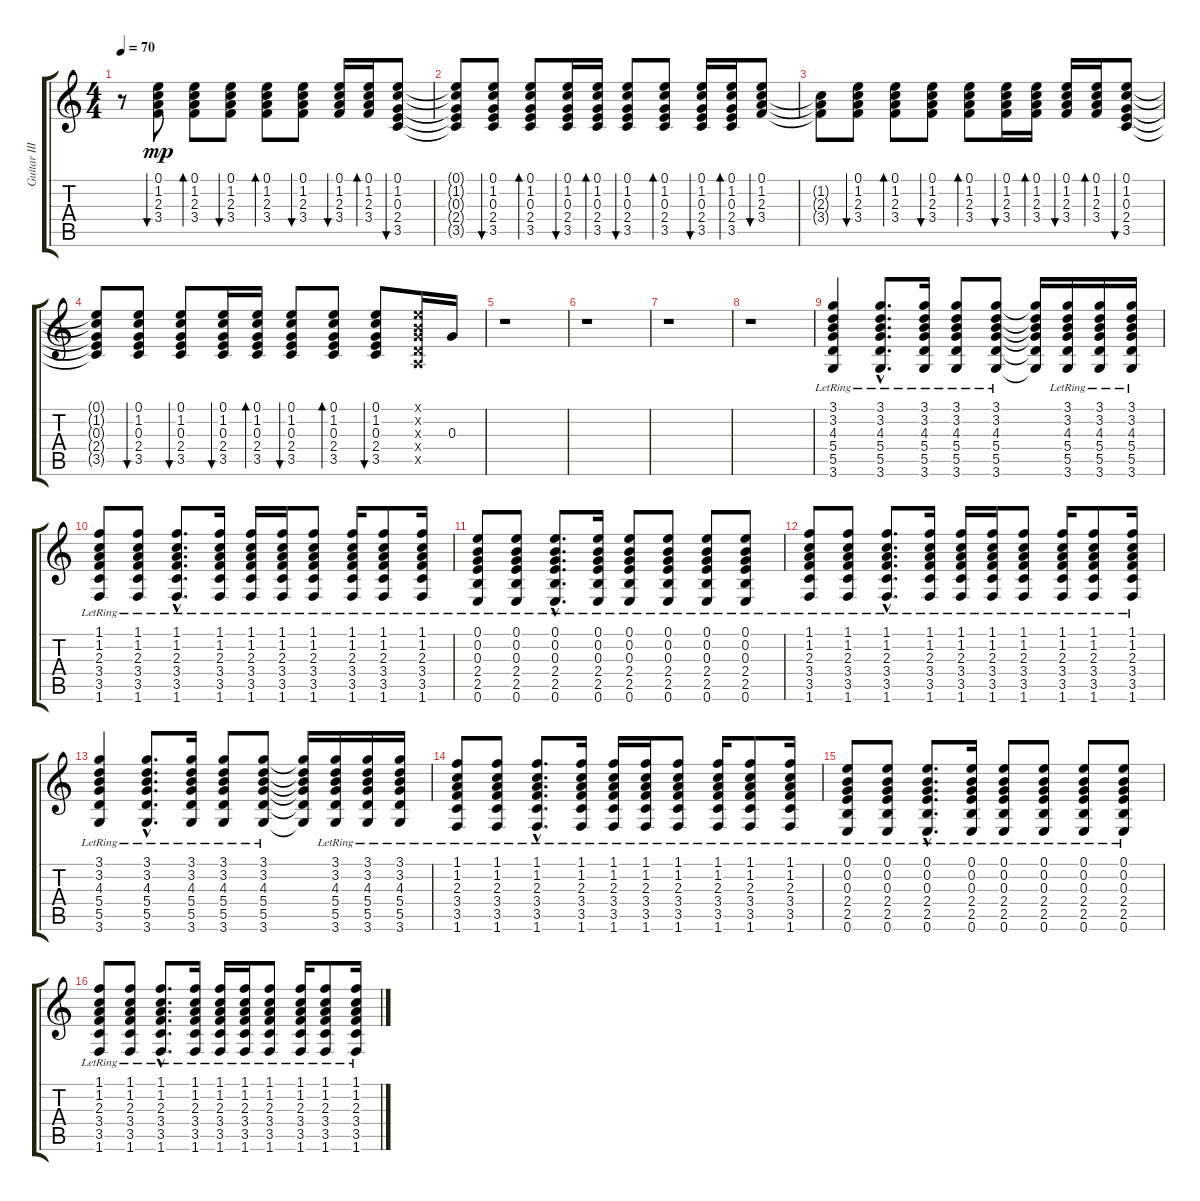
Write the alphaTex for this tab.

\track ("Guitar III (clean)" "Guitar III") {instrument electricguitarjazz}
\staff {score tabs}
\tuning (E4 B3 G3 D3 A2 E2) {hide}
\ts (4 4)
\tempo 70
\clef g2
\ks c
r.8{dy mp} (0.1 1.2 2.3 3.4).8{bu 30} (0.1 1.2 2.3 3.4).8{bd 30} (0.1 1.2 2.3 3.4).8{bu 30} (0.1 1.2 2.3 3.4).8{bd 30} (0.1 1.2 2.3 3.4).8{bu 30} (0.1 1.2 2.3 3.4).16{bu 30} (0.1 1.2 2.3 3.4).16{bd 30} (0.1 1.2 0.3 2.4 3.5).8{bu 30} |
(0.1{t} 1.2{t} 0.3{t} 2.4{t} 3.5{t}).8 (0.1 1.2 0.3 2.4 3.5).8{bu 30} (0.1 1.2 0.3 2.4 3.5).8{bd 30} (0.1 1.2 0.3 2.4 3.5).16{bu 30} (0.1 1.2 0.3 2.4 3.5).16{bd 30} (0.1 1.2 0.3 2.4 3.5).8{bu 30} (0.1 1.2 0.3 2.4 3.5).8{bd 30} (0.1 1.2 0.3 2.4 3.5).16{bu 30} (0.1 1.2 0.3 2.4 3.5).16{bd 30} (0.1 1.2 2.3 3.4).8{bu 30} |
(1.2{t} 2.3{t} 3.4{t}).8 (0.1 1.2 2.3 3.4).8{bu 30} (0.1 1.2 2.3 3.4).8{bd 30} (0.1 1.2 2.3 3.4).8{bu 60} (0.1 1.2 2.3 3.4).8{bd 30} (0.1 1.2 2.3 3.4).16{bu 30} (0.1 1.2 2.3 3.4).16{bd 30} (0.1 1.2 2.3 3.4).16{bu 30} (0.1 1.2 2.3 3.4).16{bd 30} (0.1 1.2 0.3 2.4 3.5).8{bu 30} |
(0.1{t} 1.2{t} 0.3{t} 2.4{t} 3.5{t}).8 (0.1 1.2 0.3 2.4 3.5).8{bu 30} (0.1 1.2 0.3 2.4 3.5).8{bu 30} (0.1 1.2 0.3 2.4 3.5).16{bu 30} (0.1 1.2 0.3 2.4 3.5).16{bd 30} (0.1 1.2 0.3 2.4 3.5).8{bu 30} (0.1 1.2 0.3 2.4 3.5).8{bd 30} (0.1 1.2 0.3 2.4 3.5).8{bu 30} (0.1{x} 0.2{x} 0.3{x} 0.4{x} 0.5{x}).16 0.3.16 |
r.1 |
r.1 |
r.1 |
r.1 |
(3.1{lr} 3.2{lr} 4.3{lr} 5.4{lr} 5.5{lr} 3.6{lr}).4 (3.1{hac lr} 3.2{hac lr} 4.3{hac lr} 5.4{hac lr} 5.5{hac lr} 3.6{hac lr}).8{d} (3.1{lr} 3.2{lr} 4.3{lr} 5.4{lr} 5.5{lr} 3.6{lr}).16 (3.1{lr} 3.2{lr} 4.3{lr} 5.4{lr} 5.5{lr} 3.6{lr}).8 (3.1{lr} 3.2{lr} 4.3{lr} 5.4{lr} 5.5{lr} 3.6{lr}).8 (3.1{t} 3.2{t} 4.3{t} 5.4{t} 5.5{t} 3.6{t}).16 (3.1{lr} 3.2{lr} 4.3{lr} 5.4{lr} 5.5{lr} 3.6{lr}).16 (3.1{lr} 3.2{lr} 4.3{lr} 5.4{lr} 5.5{lr} 3.6{lr}).16 (3.1{lr} 3.2{lr} 4.3{lr} 5.4{lr} 5.5{lr} 3.6{lr}).16 |
(1.1{lr} 1.2{lr} 2.3{lr} 3.4{lr} 3.5{lr} 1.6{lr}).8 (1.1{lr} 1.2{lr} 2.3{lr} 3.4{lr} 3.5{lr} 1.6{lr}).8 (1.1{hac lr} 1.2{hac lr} 2.3{hac lr} 3.4{hac lr} 3.5{hac lr} 1.6{hac lr}).8{d} (1.1{lr} 1.2{lr} 2.3{lr} 3.4{lr} 3.5{lr} 1.6{lr}).16 (1.1{lr} 1.2{lr} 2.3{lr} 3.4{lr} 3.5{lr} 1.6{lr}).16 (1.1{lr} 1.2{lr} 2.3{lr} 3.4{lr} 3.5{lr} 1.6{lr}).16 (1.1{lr} 1.2{lr} 2.3{lr} 3.4{lr} 3.5{lr} 1.6{lr}).8 (1.1{lr} 1.2{lr} 2.3{lr} 3.4{lr} 3.5{lr} 1.6{lr}).16 (1.1{lr} 1.2{lr} 2.3{lr} 3.4{lr} 3.5{lr} 1.6{lr}).8 (1.1{lr} 1.2{lr} 2.3{lr} 3.4{lr} 3.5{lr} 1.6{lr}).16 |
(0.1{lr} 0.2{lr} 0.3{lr} 2.4{lr} 2.5{lr} 0.6{lr}).8 (0.1{lr} 0.2{lr} 0.3{lr} 2.4{lr} 2.5{lr} 0.6{lr}).8 (0.1{hac lr} 0.2{hac lr} 0.3{hac lr} 2.4{hac lr} 2.5{hac lr} 0.6{hac lr}).8{d} (0.1{lr} 0.2{lr} 0.3{lr} 2.4{lr} 2.5{lr} 0.6{lr}).16 (0.1{lr} 0.2{lr} 0.3{lr} 2.4{lr} 2.5{lr} 0.6{lr}).8 (0.1{lr} 0.2{lr} 0.3{lr} 2.4{lr} 2.5{lr} 0.6{lr}).8 (0.1{lr} 0.2{lr} 0.3{lr} 2.4{lr} 2.5{lr} 0.6{lr}).8 (0.1{lr} 0.2{lr} 0.3{lr} 2.4{lr} 2.5{lr} 0.6{lr}).8 |
(1.1{lr} 1.2{lr} 2.3{lr} 3.4{lr} 3.5{lr} 1.6{lr}).8 (1.1{lr} 1.2{lr} 2.3{lr} 3.4{lr} 3.5{lr} 1.6{lr}).8 (1.1{hac lr} 1.2{hac lr} 2.3{hac lr} 3.4{hac lr} 3.5{hac lr} 1.6{hac lr}).8{d} (1.1{lr} 1.2{lr} 2.3{lr} 3.4{lr} 3.5{lr} 1.6{lr}).16 (1.1{lr} 1.2{lr} 2.3{lr} 3.4{lr} 3.5{lr} 1.6{lr}).16 (1.1{lr} 1.2{lr} 2.3{lr} 3.4{lr} 3.5{lr} 1.6{lr}).16 (1.1{lr} 1.2{lr} 2.3{lr} 3.4{lr} 3.5{lr} 1.6{lr}).8 (1.1{lr} 1.2{lr} 2.3{lr} 3.4{lr} 3.5{lr} 1.6{lr}).16 (1.1{lr} 1.2{lr} 2.3{lr} 3.4{lr} 3.5{lr} 1.6{lr}).8 (1.1{lr} 1.2{lr} 2.3{lr} 3.4{lr} 3.5{lr} 1.6{lr}).16 |
(3.1{lr} 3.2{lr} 4.3{lr} 5.4{lr} 5.5{lr} 3.6{lr}).4 (3.1{hac lr} 3.2{hac lr} 4.3{hac lr} 5.4{hac lr} 5.5{hac lr} 3.6{hac lr}).8{d} (3.1{lr} 3.2{lr} 4.3{lr} 5.4{lr} 5.5{lr} 3.6{lr}).16 (3.1{lr} 3.2{lr} 4.3{lr} 5.4{lr} 5.5{lr} 3.6{lr}).8 (3.1{lr} 3.2{lr} 4.3{lr} 5.4{lr} 5.5{lr} 3.6{lr}).8 (3.1{t} 3.2{t} 4.3{t} 5.4{t} 5.5{t} 3.6{t}).16 (3.1{lr} 3.2{lr} 4.3{lr} 5.4{lr} 5.5{lr} 3.6{lr}).16 (3.1{lr} 3.2{lr} 4.3{lr} 5.4{lr} 5.5{lr} 3.6{lr}).16 (3.1{lr} 3.2{lr} 4.3{lr} 5.4{lr} 5.5{lr} 3.6{lr}).16 |
(1.1{lr} 1.2{lr} 2.3{lr} 3.4{lr} 3.5{lr} 1.6{lr}).8 (1.1{lr} 1.2{lr} 2.3{lr} 3.4{lr} 3.5{lr} 1.6{lr}).8 (1.1{hac lr} 1.2{hac lr} 2.3{hac lr} 3.4{hac lr} 3.5{hac lr} 1.6{hac lr}).8{d} (1.1{lr} 1.2{lr} 2.3{lr} 3.4{lr} 3.5{lr} 1.6{lr}).16 (1.1{lr} 1.2{lr} 2.3{lr} 3.4{lr} 3.5{lr} 1.6{lr}).16 (1.1{lr} 1.2{lr} 2.3{lr} 3.4{lr} 3.5{lr} 1.6{lr}).16 (1.1{lr} 1.2{lr} 2.3{lr} 3.4{lr} 3.5{lr} 1.6{lr}).8 (1.1{lr} 1.2{lr} 2.3{lr} 3.4{lr} 3.5{lr} 1.6{lr}).16 (1.1{lr} 1.2{lr} 2.3{lr} 3.4{lr} 3.5{lr} 1.6{lr}).8 (1.1{lr} 1.2{lr} 2.3{lr} 3.4{lr} 3.5{lr} 1.6{lr}).16 |
(0.1{lr} 0.2{lr} 0.3{lr} 2.4{lr} 2.5{lr} 0.6{lr}).8 (0.1{lr} 0.2{lr} 0.3{lr} 2.4{lr} 2.5{lr} 0.6{lr}).8 (0.1{hac lr} 0.2{hac lr} 0.3{hac lr} 2.4{hac lr} 2.5{hac lr} 0.6{hac lr}).8{d} (0.1{lr} 0.2{lr} 0.3{lr} 2.4{lr} 2.5{lr} 0.6{lr}).16 (0.1{lr} 0.2{lr} 0.3{lr} 2.4{lr} 2.5{lr} 0.6{lr}).8 (0.1{lr} 0.2{lr} 0.3{lr} 2.4{lr} 2.5{lr} 0.6{lr}).8 (0.1{lr} 0.2{lr} 0.3{lr} 2.4{lr} 2.5{lr} 0.6{lr}).8 (0.1{lr} 0.2{lr} 0.3{lr} 2.4{lr} 2.5{lr} 0.6{lr}).8 |
(1.1{lr} 1.2{lr} 2.3{lr} 3.4{lr} 3.5{lr} 1.6{lr}).8 (1.1{lr} 1.2{lr} 2.3{lr} 3.4{lr} 3.5{lr} 1.6{lr}).8 (1.1{hac lr} 1.2{hac lr} 2.3{hac lr} 3.4{hac lr} 3.5{hac lr} 1.6{hac lr}).8{d} (1.1{lr} 1.2{lr} 2.3{lr} 3.4{lr} 3.5{lr} 1.6{lr}).16 (1.1{lr} 1.2{lr} 2.3{lr} 3.4{lr} 3.5{lr} 1.6{lr}).16 (1.1{lr} 1.2{lr} 2.3{lr} 3.4{lr} 3.5{lr} 1.6{lr}).16 (1.1{lr} 1.2{lr} 2.3{lr} 3.4{lr} 3.5{lr} 1.6{lr}).8 (1.1{lr} 1.2{lr} 2.3{lr} 3.4{lr} 3.5{lr} 1.6{lr}).16 (1.1{lr} 1.2{lr} 2.3{lr} 3.4{lr} 3.5{lr} 1.6{lr}).8 (1.1{lr} 1.2{lr} 2.3{lr} 3.4{lr} 3.5{lr} 1.6{lr}).16
